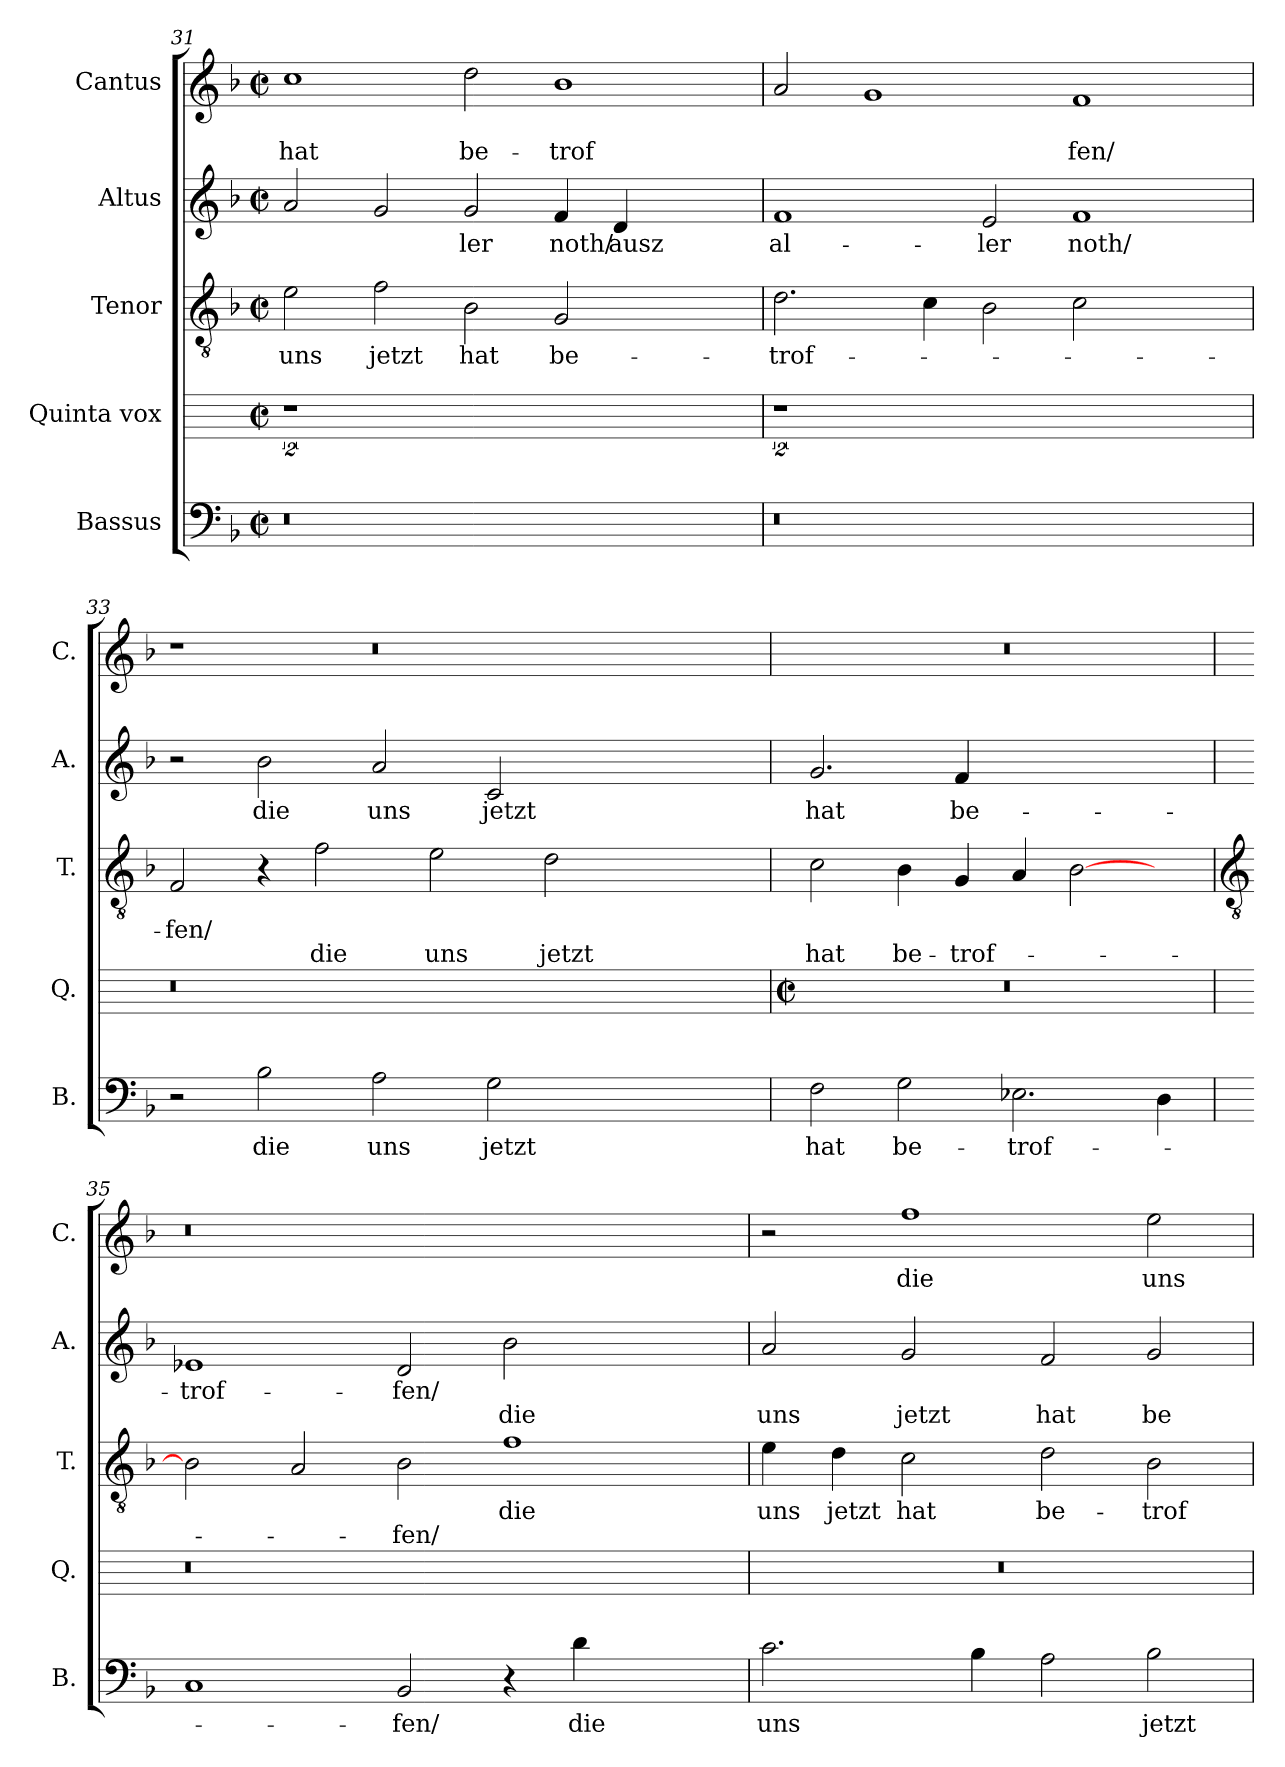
**kern	**text	**kern	**kern	**text	**text	**kern	**text	**text	**kern	**text	**text
*part5	*part5	*part4	*part3	*part3	*part3	*part2	*part2	*part2	*part1	*part1	*part1
*staff5	*staff5	*staff4	*staff3	*staff3	*staff3	*staff2	*staff2	*staff2	*staff1	*staff1	*staff1
*I"Bassus	*	*I"Quinta vox	*I"Tenor	*	*	*I"Altus	*	*	*I"Cantus	*	*
*I'B.	*	*I'Q.	*I'T.	*	*	*I'A.	*	*	*I'C.	*	*
*clefF4	*	*	*clefGv2	*	*	*clefG2	*	*	*clefG2	*	*
*k[b-]	*	*	*k[b-]	*	*	*k[b-]	*	*	*k[b-]	*	*
*F:	*	*	*F:	*	*	*F:	*	*	*F:	*	*
*M4/2	*	*M4/2	*M4/2	*	*	*M4/2	*	*	*M4/2	*	*
*met(c|)	*	*met(c|)	*met(c|)	*	*	*met(c|)	*	*	*met(c|)	*	*
=31	=31	=31	=31	=31	=31	=31	=31	=31	=31	=31	=31
!	!	!	!	!LO:LY:b	!	!	!	!	!	!	!LO:LY:b
0r	.	2%5r	2e	uns	.	2a	.	.	1cc	.	hat
!	!	!	!	!LO:LY:b	!	!	!	!	!	!	!
.	.	.	2f	jetzt	.	2g	.	.	.	.	.
!	!	!	!	!LO:LY:b	!	!	!LO:LY:b	!	!	!	!LO:LY:b
.	.	.	2B-	hat	.	2g	-ler	.	2dd	.	be-
!	!	!	!	!LO:LY:b	!	!	!LO:LY:b	!	!	!	!LO:LY:b
.	.	.	2G	be-	.	4f	noth/	.	1b-	.	-trof
!	!	!	!	!	!	!	!LO:LY:b	!	!	!	!
.	.	.	.	.	.	4d	ausz	.	.	.	.
2ryy	.	.	2ryy	.	.	2ryy	.	.	.	.	.
=32	=32	=32	=32	=32	=32	=32	=32	=32	=32	=32	=32
!	!	!	!	!LO:LY:b	!	!	!LO:LY:b	!	!	!	!
0r	.	2%5r	2.d	-trof-	.	1f	al-	.	2a	.	.
.	.	.	.	.	.	.	.	.	1g	.	.
.	.	.	4c	.	.	.	.	.	.	.	.
!	!	!	!	!	!	!	!LO:LY:b	!	!	!	!
.	.	.	2B-	.	.	2e	-ler	.	.	.	.
!	!	!	!	!	!	!	!LO:LY:b	!	!	!	!LO:LY:b
.	.	.	2c	.	.	1f	noth/	.	1f	.	fen/
2ryy	.	.	2ryy	.	.	.	.	.	.	.	.
=33	=33	=33	=33	=33	=33	=33	=33	=33	=33	=33	=33
!	!	!	!	!LO:LY:b	!	!	!	!	!	!	!
2r	.	0.r	2F	-fen/	.	2r	.	.	1r	.	.
!	!LO:LY:b	!	!	!	!	!	!LO:LY:b	!	!	!	!
2B-	die	.	4r	.	.	2b-	die	.	.	.	.
!	!	!	!	!	!LO:LY:b	!	!	!	!	!	!
.	.	.	2f	.	die	.	.	.	.	.	.
!	!LO:LY:b	!	!	!	!	!	!LO:LY:b	!	!	!	!
2A	uns	.	.	.	.	2a	uns	.	0r	.	.
!	!	!	!	!	!LO:LY:b	!	!	!	!	!	!
.	.	.	2e	.	uns	.	.	.	.	.	.
!	!LO:LY:b	!	!	!	!	!	!LO:LY:b	!	!	!	!
2G	jetzt	.	.	.	.	2c	jetzt	.	.	.	.
!	!	!	!	!	!LO:LY:b	!	!	!	!	!	!
.	.	.	2d	.	jetzt	.	.	.	.	.	.
1ryy	.	.	.	.	.	1ryy	.	.	.	.	.
.	.	.	2.ryy	.	.	.	.	.	.	.	.
!!LO:LB:g=z
=34	=34	=34	=34	=34	=34	=34	=34	=34	=34	=34	=34
*	*	*M4/2	*	*	*	*	*	*	*	*	*
*	*	*met(c|)	*	*	*	*	*	*	*	*	*
!	!LO:LY:b	!	!	!	!LO:LY:b	!	!LO:LY:b	!	!	!	!
2F	hat	0r	2c	.	hat	2.g	hat	.	0r	.	.
!	!LO:LY:b	!	!	!	!LO:LY:b	!	!	!	!	!	!
2G	be-	.	4B-	.	be-	.	.	.	.	.	.
!	!	!	!	!	!LO:LY:b	!	!LO:LY:b	!	!	!	!
.	.	.	4G	.	-trof-	4f	be-	.	.	.	.
!	!LO:LY:b	!	!	!	!	!	!	!	!	!	!
2.E-X	-trof-	.	4A	.	.	1ryy	.	.	.	.	.
.	.	.	[2B-	.	.	.	.	.	.	.	.
4D	.	.	4ryy	.	.	.	.	.	.	.	.
!!LO:LB:g=z
=35	=35	=35	=35	=35	=35	=35	=35	=35	=35	=35	=35
*	*	*	*clefGv2	*	*	*	*	*	*	*	*
!	!	!	!	!	!	!	!LO:LY:b	!	!	!	!
1C	.	0r	2B-]	.	.	1e-X	-trof-	.	0r	.	.
.	.	.	2A	.	.	.	.	.	.	.	.
!	!LO:LY:b	!	!	!	!LO:LY:b	!	!LO:LY:b	!	!	!	!
2BB-	-fen/	.	2B-	.	-fen/	2d	-fen/	.	.	.	.
!	!	!	!	!LO:LY:b	!	!	!	!LO:LY:b	!	!	!
4r	.	.	1f	die	.	2b-	.	die	.	.	.
!	!LO:LY:b	!	!	!	!	!	!	!	!	!	!
4d	die	.	.	.	.	.	.	.	.	.	.
2ryy	.	2ryy	.	.	.	2ryy	.	.	2ryy	.	.
=36	=36	=36	=36	=36	=36	=36	=36	=36	=36	=36	=36
!	!LO:LY:b	!	!	!LO:LY:b	!	!	!	!LO:LY:b	!	!	!
2.c	uns	0r	4e	uns	.	2a	.	uns	2r	.	.
!	!	!	!	!LO:LY:b	!	!	!	!	!	!	!
.	.	.	4d	jetzt	.	.	.	.	.	.	.
!	!	!	!	!LO:LY:b	!	!	!	!LO:LY:b	!	!LO:LY:b	!
.	.	.	2c	hat	.	2g	.	jetzt	1ff	die	.
4B-	.	.	.	.	.	.	.	.	.	.	.
!	!	!	!	!LO:LY:b	!	!	!	!LO:LY:b	!	!	!
2A	.	.	2d	be-	.	2f	.	hat	.	.	.
!	!LO:LY:b	!	!	!LO:LY:b	!	!	!	!LO:LY:b	!	!LO:LY:b	!
2B-	jetzt	.	2B-	-trof-	.	2g	.	be-	2ee	uns	.
=	=	=	=	=	=	=	=	=	=	=	=
*-	*-	*-	*-	*-	*-	*-	*-	*-	*-	*-	*-
